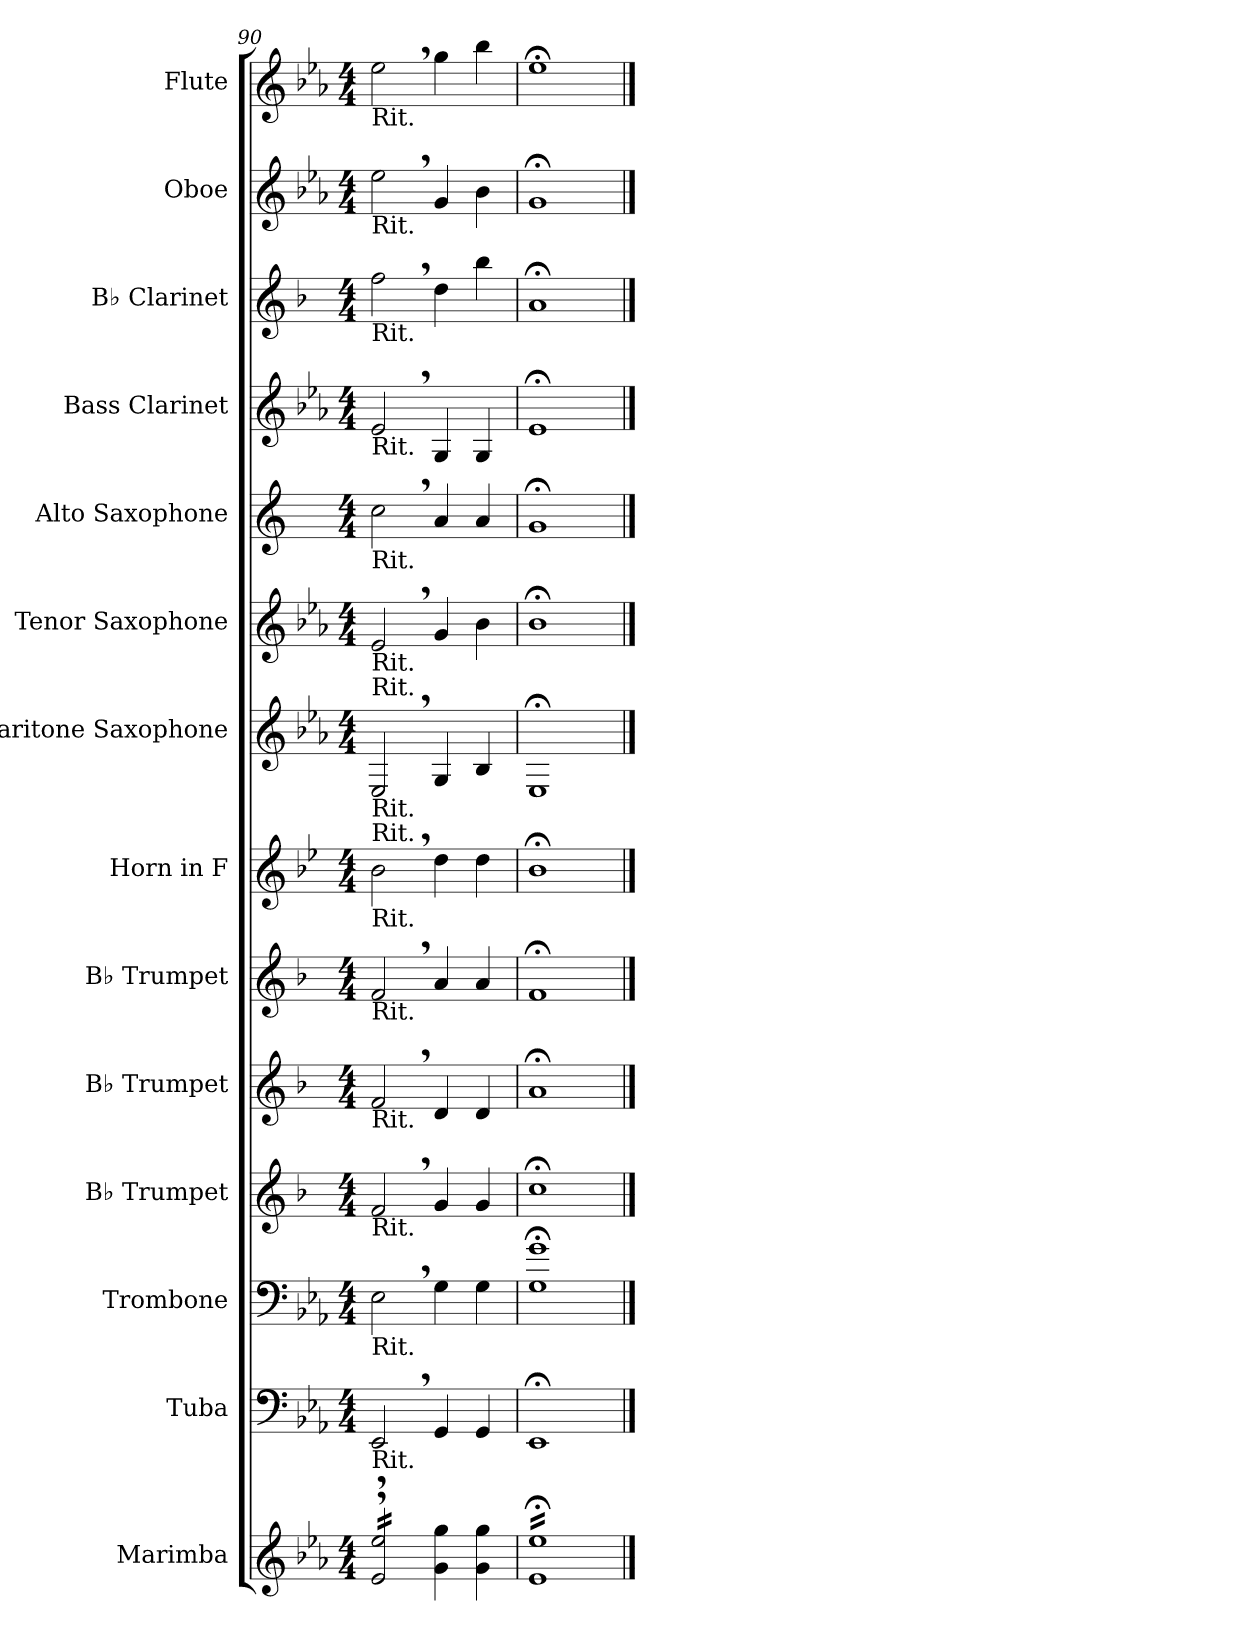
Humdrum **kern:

**kern	**kern	**kern	**kern	**kern	**kern	**kern	**kern	**kern	**kern	**kern	**kern	**kern	**kern
*part14	*part13	*part12	*part11	*part10	*part9	*part8	*part7	*part6	*part5	*part4	*part3	*part2	*part1
*staff14	*staff13	*staff12	*staff11	*staff10	*staff9	*staff8	*staff7	*staff6	*staff5	*staff4	*staff3	*staff2	*staff1
*I"Marimba	*I"Tuba	*I"Trombone	*I"B♭ Trumpet	*I"B♭ Trumpet	*I"B♭ Trumpet	*I"Horn in F	*I"Baritone Saxophone	*I"Tenor Saxophone	*I"Alto Saxophone	*I"Bass Clarinet	*I"B♭ Clarinet	*I"Oboe	*I"Flute
*I'Mrm.	*I'Tba.	*I'Tbn.	*I'B♭ Tpt.	*I'B♭ Tpt.	*I'B♭ Tpt.	*	*I'Bar. Sax.	*I'T. Sax.	*I'A. Sax.	*I'B. Cl.	*I'B♭ Cl.	*I'Ob.	*I'Fl.
*clefG2	*clefF4	*clefF4	*clefG2	*clefG2	*clefG2	*clefG2	*clefG2	*clefG2	*clefG2	*clefG2	*clefG2	*clefG2	*clefG2
*	*	*	*ITrd1c2	*ITrd1c2	*ITrd1c2	*ITrd4c7	*ITrd12c21	*ITrd8c14	*ITrd5c9	*ITrd8c14	*ITrd1c2	*	*
*k[b-e-a-]	*k[b-e-a-]	*k[b-e-a-]	*k[b-e-a-]	*k[b-e-a-]	*k[b-e-a-]	*k[b-e-a-]	*k[b-e-a-]	*k[b-e-a-]	*k[b-e-a-]	*k[b-e-a-]	*k[b-e-a-]	*k[b-e-a-]	*k[b-e-a-]
*M4/4	*M4/4	*M4/4	*M4/4	*M4/4	*M4/4	*M4/4	*M4/4	*M4/4	*M4/4	*M4/4	*M4/4	*M4/4	*M4/4
=90	=90	=90	=90	=90	=90	=90	=90	=90	=90	=90	=90	=90	=90
!	!	!	!	!	!	!	!	!	!	!	!	!	!LO:TX:b:t=Rit.
!	!	!	!	!	!	!	!	!	!	!	!	!LO:TX:b:t=Rit.	!
!	!	!	!	!	!	!	!	!	!	!	!LO:TX:b:t=Rit.	!	!
!	!	!	!	!	!	!	!	!	!	!LO:TX:b:t=Rit.	!	!	!
!	!	!	!	!	!	!	!	!	!LO:TX:b:t=Rit.	!	!	!	!
!	!	!	!	!	!	!	!	!LO:TX:b:t=Rit.	!	!	!	!	!
!	!	!	!	!	!	!	!	!LO:TX:b:t=Rit.	!	!	!	!	!
!	!	!	!	!	!	!	!LO:TX:b:t=Rit.	!	!	!	!	!	!
!	!	!	!	!	!	!	!LO:TX:b:t=Rit.	!	!	!	!	!	!
!	!	!	!	!	!	!LO:TX:b:t=Rit.	!	!	!	!	!	!	!
!	!	!	!	!	!LO:TX:b:t=Rit.	!	!	!	!	!	!	!	!
!	!	!	!	!LO:TX:b:t=Rit.	!	!	!	!	!	!	!	!	!
!	!	!	!LO:TX:b:t=Rit.	!	!	!	!	!	!	!	!	!	!
!	!	!LO:TX:b:t=Rit.	!	!	!	!	!	!	!	!	!	!	!
!	!LO:TX:b:t=Rit.	!	!	!	!	!	!	!	!	!	!	!	!
!LO:TX:b:t=Rit.	!	!	!	!	!	!	!	!	!	!	!	!	!
*tremolo	*	*	*	*	*	*	*	*	*	*	*	*	*
16e-/, 16ee-/,LL	2EE-,/	2E-,\	2e-,/	2e-,/	2e-,/	2e-,\	2EE-,/	2E-,/	2e-,\	2E-,/	2ee-,\	2ee-,\	2ee-,\
16e-/, 16ee-/,	.	.	.	.	.	.	.	.	.	.	.	.	.
16e-/, 16ee-/,	.	.	.	.	.	.	.	.	.	.	.	.	.
16e-/, 16ee-/,	.	.	.	.	.	.	.	.	.	.	.	.	.
16e-/, 16ee-/,	.	.	.	.	.	.	.	.	.	.	.	.	.
16e-/, 16ee-/,	.	.	.	.	.	.	.	.	.	.	.	.	.
16e-/, 16ee-/,	.	.	.	.	.	.	.	.	.	.	.	.	.
16e-/, 16ee-/,JJ	.	.	.	.	.	.	.	.	.	.	.	.	.
*Xtremolo	*	*	*	*	*	*	*	*	*	*	*	*	*
4g\ 4gg\	4GG/	4G\	4f/	4c/	4g/	4g\	4GG/	4G/	4c/	4GG/	4cc\	4g/	4gg\
4g\ 4gg\	4GG/	4G\	4f/	4c/	4g/	4g\	4BB-/	4B-\	4c/	4GG/	4aa-\	4b-\	4bb-\
=91	=91	=91	=91	=91	=91	=91	=91	=91	=91	=91	=91	=91	=91
*tremolo	*	*	*	*	*	*	*	*	*	*	*	*	*
16e-;< 16ee-;<LL	1EE-;<	1G;< 1g;<	1b-;<	1g;<	1e-;<	1e-;<	1EE-;<	1B-;<	1B-;<	1E-;<	1g;<	1g;<	1ee-;<
16e-;< 16ee-;<	.	.	.	.	.	.	.	.	.	.	.	.	.
16e-;< 16ee-;<	.	.	.	.	.	.	.	.	.	.	.	.	.
16e-;< 16ee-;<	.	.	.	.	.	.	.	.	.	.	.	.	.
16e-;< 16ee-;<	.	.	.	.	.	.	.	.	.	.	.	.	.
16e-;< 16ee-;<	.	.	.	.	.	.	.	.	.	.	.	.	.
16e-;< 16ee-;<	.	.	.	.	.	.	.	.	.	.	.	.	.
16e-;< 16ee-;<	.	.	.	.	.	.	.	.	.	.	.	.	.
16e-;< 16ee-;<	.	.	.	.	.	.	.	.	.	.	.	.	.
16e-;< 16ee-;<	.	.	.	.	.	.	.	.	.	.	.	.	.
16e-;< 16ee-;<	.	.	.	.	.	.	.	.	.	.	.	.	.
16e-;< 16ee-;<	.	.	.	.	.	.	.	.	.	.	.	.	.
16e-;< 16ee-;<	.	.	.	.	.	.	.	.	.	.	.	.	.
16e-;< 16ee-;<	.	.	.	.	.	.	.	.	.	.	.	.	.
16e-;< 16ee-;<	.	.	.	.	.	.	.	.	.	.	.	.	.
16e-;< 16ee-;<JJ	.	.	.	.	.	.	.	.	.	.	.	.	.
*Xtremolo	*	*	*	*	*	*	*	*	*	*	*	*	*
==	==	==	==	==	==	==	==	==	==	==	==	==	==
*-	*-	*-	*-	*-	*-	*-	*-	*-	*-	*-	*-	*-	*-
